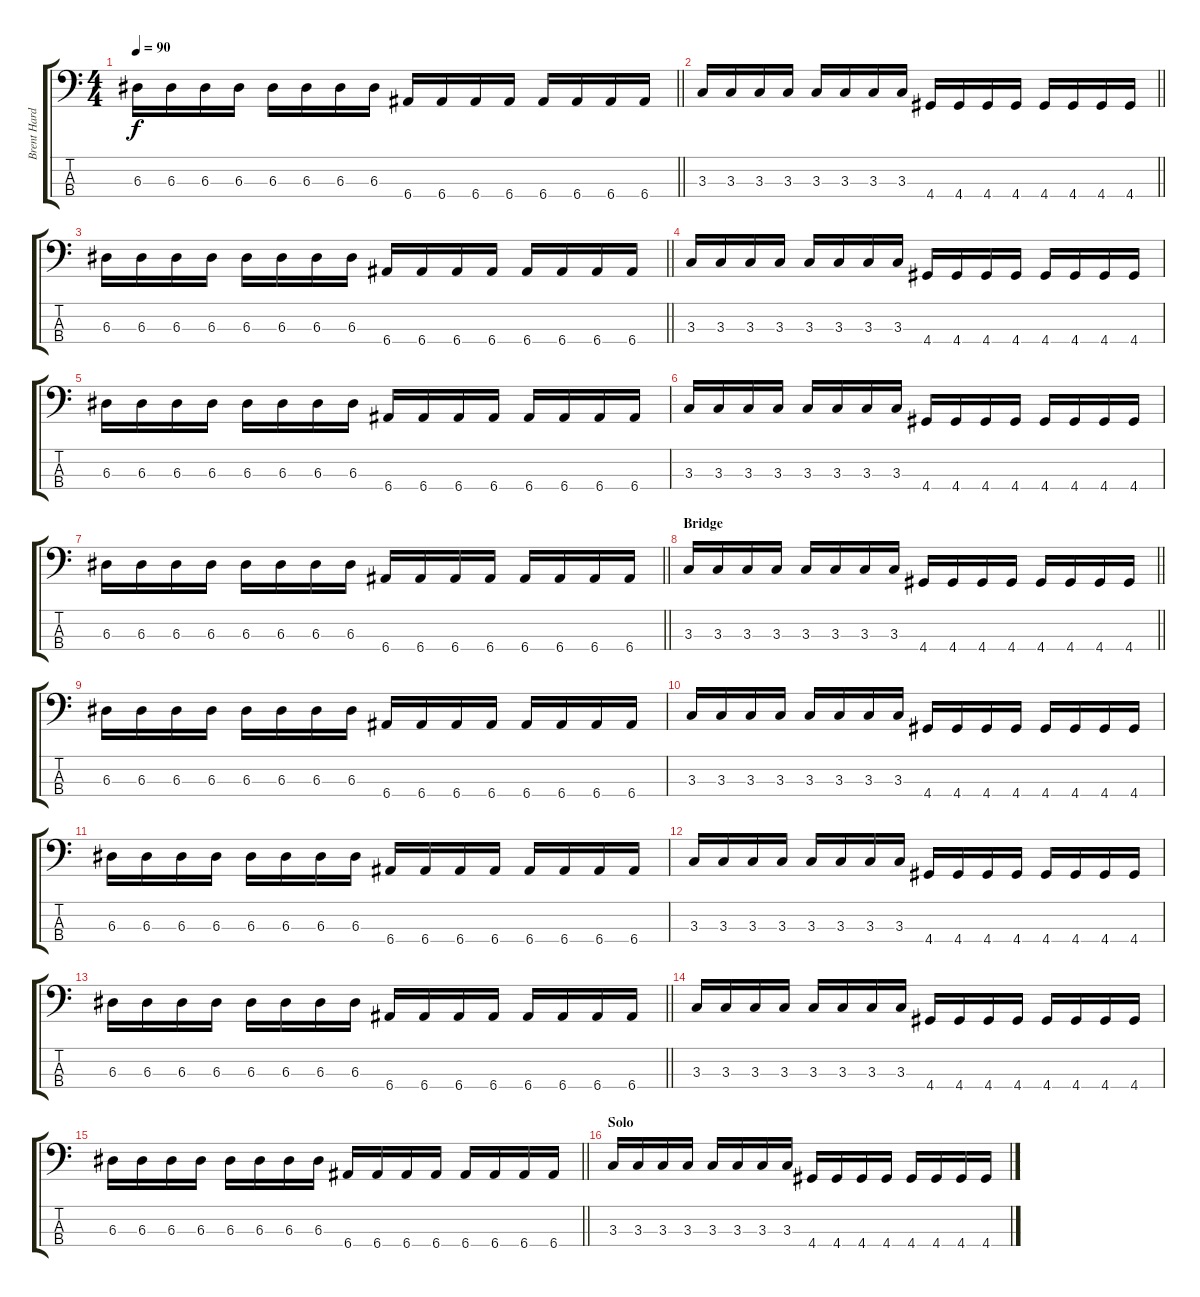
\track ("Brent Harding (Bass)" "Brent Hard") {instrument electricbasspick}
\staff {score tabs}
\tuning (G2 D2 A1 E1) {hide}
\ts (4 4)
\tempo 90
\clef f4
\barLineRight lightlight
\ks c
6.3.16{dy f} 6.3.16 6.3.16 6.3.16 6.3.16 6.3.16 6.3.16 6.3.16 6.4.16 6.4.16 6.4.16 6.4.16 6.4.16 6.4.16 6.4.16 6.4.16 |
\barLineRight lightlight
3.3.16 3.3.16 3.3.16 3.3.16 3.3.16 3.3.16 3.3.16 3.3.16 4.4.16 4.4.16 4.4.16 4.4.16 4.4.16 4.4.16 4.4.16 4.4.16 |
\barLineRight lightlight
6.3.16 6.3.16 6.3.16 6.3.16 6.3.16 6.3.16 6.3.16 6.3.16 6.4.16 6.4.16 6.4.16 6.4.16 6.4.16 6.4.16 6.4.16 6.4.16 |
3.3.16 3.3.16 3.3.16 3.3.16 3.3.16 3.3.16 3.3.16 3.3.16 4.4.16 4.4.16 4.4.16 4.4.16 4.4.16 4.4.16 4.4.16 4.4.16 |
6.3.16 6.3.16 6.3.16 6.3.16 6.3.16 6.3.16 6.3.16 6.3.16 6.4.16 6.4.16 6.4.16 6.4.16 6.4.16 6.4.16 6.4.16 6.4.16 |
3.3.16 3.3.16 3.3.16 3.3.16 3.3.16 3.3.16 3.3.16 3.3.16 4.4.16 4.4.16 4.4.16 4.4.16 4.4.16 4.4.16 4.4.16 4.4.16 |
\barLineRight lightlight
6.3.16 6.3.16 6.3.16 6.3.16 6.3.16 6.3.16 6.3.16 6.3.16 6.4.16 6.4.16 6.4.16 6.4.16 6.4.16 6.4.16 6.4.16 6.4.16 |
\section ("" "Bridge")
\barLineRight lightlight
3.3.16 3.3.16 3.3.16 3.3.16 3.3.16 3.3.16 3.3.16 3.3.16 4.4.16 4.4.16 4.4.16 4.4.16 4.4.16 4.4.16 4.4.16 4.4.16 |
6.3.16 6.3.16 6.3.16 6.3.16 6.3.16 6.3.16 6.3.16 6.3.16 6.4.16 6.4.16 6.4.16 6.4.16 6.4.16 6.4.16 6.4.16 6.4.16 |
3.3.16 3.3.16 3.3.16 3.3.16 3.3.16 3.3.16 3.3.16 3.3.16 4.4.16 4.4.16 4.4.16 4.4.16 4.4.16 4.4.16 4.4.16 4.4.16 |
6.3.16 6.3.16 6.3.16 6.3.16 6.3.16 6.3.16 6.3.16 6.3.16 6.4.16 6.4.16 6.4.16 6.4.16 6.4.16 6.4.16 6.4.16 6.4.16 |
3.3.16 3.3.16 3.3.16 3.3.16 3.3.16 3.3.16 3.3.16 3.3.16 4.4.16 4.4.16 4.4.16 4.4.16 4.4.16 4.4.16 4.4.16 4.4.16 |
\barLineRight lightlight
6.3.16 6.3.16 6.3.16 6.3.16 6.3.16 6.3.16 6.3.16 6.3.16 6.4.16 6.4.16 6.4.16 6.4.16 6.4.16 6.4.16 6.4.16 6.4.16 |
3.3.16 3.3.16 3.3.16 3.3.16 3.3.16 3.3.16 3.3.16 3.3.16 4.4.16 4.4.16 4.4.16 4.4.16 4.4.16 4.4.16 4.4.16 4.4.16 |
\barLineRight lightlight
6.3.16 6.3.16 6.3.16 6.3.16 6.3.16 6.3.16 6.3.16 6.3.16 6.4.16 6.4.16 6.4.16 6.4.16 6.4.16 6.4.16 6.4.16 6.4.16 |
\section ("" "Solo")
3.3.16 3.3.16 3.3.16 3.3.16 3.3.16 3.3.16 3.3.16 3.3.16 4.4.16 4.4.16 4.4.16 4.4.16 4.4.16 4.4.16 4.4.16 4.4.16
